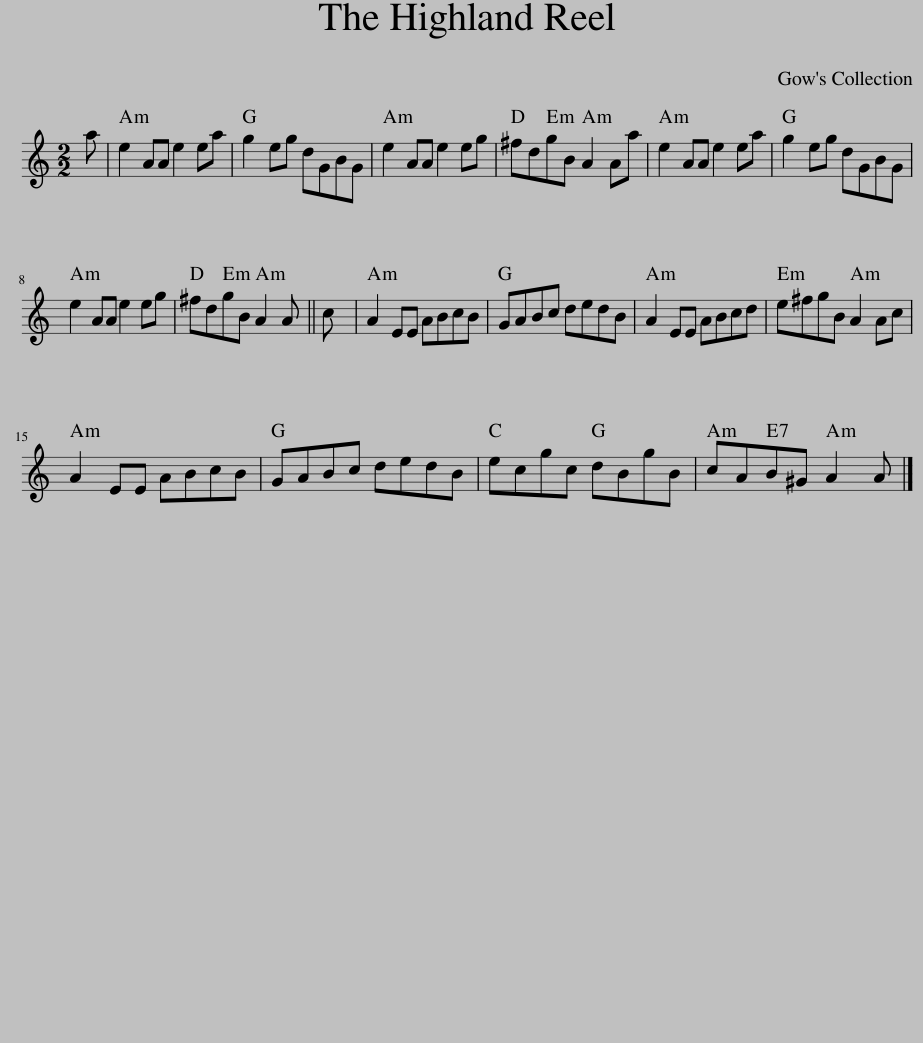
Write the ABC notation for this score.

X:1
L:1/8
M:2/2
I:linebreak $
K:C
V:1 treble
V:1
 a | e2 AA e2 ea | g2 eg dGBG | e2 AA e2 eg | ^fdgB A2 Aa | %5
 e2 AA e2 ea | g2 eg dGBG |$ e2 AA e2 eg | ^fdgB A2 A || c | %10
 A2 EE ABcB | GABc dedB | A2 EE ABcd | e^fgB A2 Ac |$ A2 EE ABcB | %15
 GABc dedB | ecgc dBgB | cAB^G A2 A |] %18
